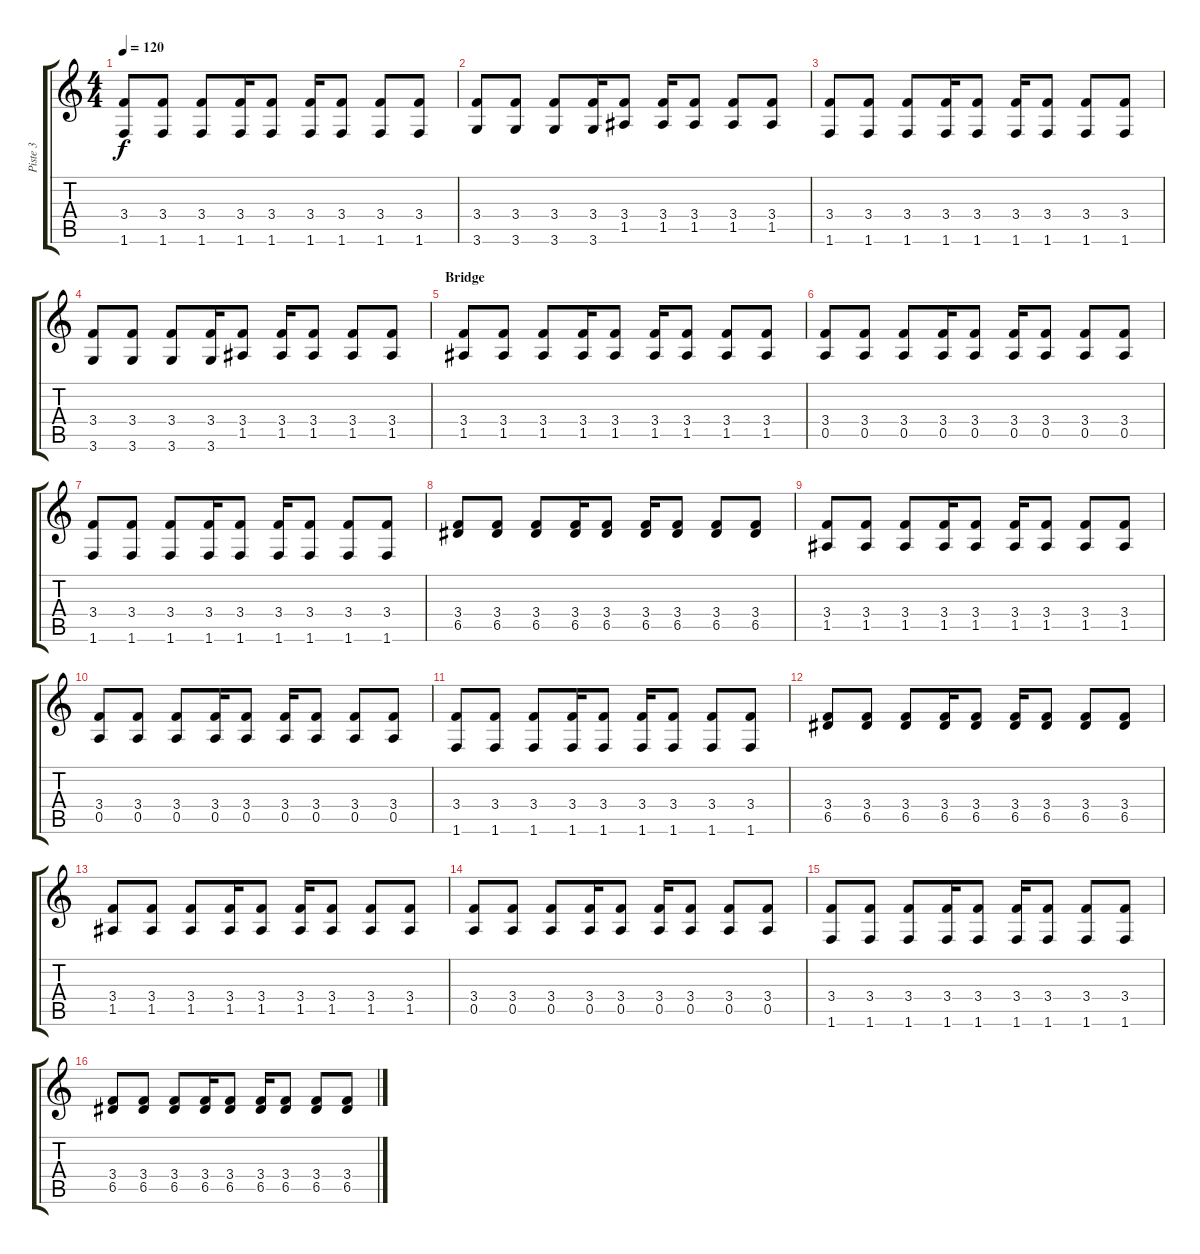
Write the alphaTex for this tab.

\track ("Piste 3" "Piste 3") {instrument overdrivenguitar}
\staff {score tabs}
\tuning (E4 B3 G3 D3 A2 E2) {hide}
\ts (4 4)
\tempo 120
\clef g2
\ks c
(3.4 1.6).8{dy f} (3.4 1.6).8 (3.4 1.6).8 (3.4 1.6).16 (3.4 1.6).8 (3.4 1.6).16 (3.4 1.6).8 (3.4 1.6).8 (3.4 1.6).8 |
(3.4 3.6).8 (3.4 3.6).8 (3.4 3.6).8 (3.4 3.6).16 (3.4 1.5).8 (3.4 1.5).16 (3.4 1.5).8 (3.4 1.5).8 (3.4 1.5).8 |
(3.4 1.6).8 (3.4 1.6).8 (3.4 1.6).8 (3.4 1.6).16 (3.4 1.6).8 (3.4 1.6).16 (3.4 1.6).8 (3.4 1.6).8 (3.4 1.6).8 |
(3.4 3.6).8 (3.4 3.6).8 (3.4 3.6).8 (3.4 3.6).16 (3.4 1.5).8 (3.4 1.5).16 (3.4 1.5).8 (3.4 1.5).8 (3.4 1.5).8 |
\section ("" "Bridge")
(3.4 1.5).8 (3.4 1.5).8 (3.4 1.5).8 (3.4 1.5).16 (3.4 1.5).8 (3.4 1.5).16 (3.4 1.5).8 (3.4 1.5).8 (3.4 1.5).8 |
(3.4 0.5).8 (3.4 0.5).8 (3.4 0.5).8 (3.4 0.5).16 (3.4 0.5).8 (3.4 0.5).16 (3.4 0.5).8 (3.4 0.5).8 (3.4 0.5).8 |
(3.4 1.6).8 (3.4 1.6).8 (3.4 1.6).8 (3.4 1.6).16 (3.4 1.6).8 (3.4 1.6).16 (3.4 1.6).8 (3.4 1.6).8 (3.4 1.6).8 |
(3.4 6.5).8 (3.4 6.5).8 (3.4 6.5).8 (3.4 6.5).16 (3.4 6.5).8 (3.4 6.5).16 (3.4 6.5).8 (3.4 6.5).8 (3.4 6.5).8 |
(3.4 1.5).8 (3.4 1.5).8 (3.4 1.5).8 (3.4 1.5).16 (3.4 1.5).8 (3.4 1.5).16 (3.4 1.5).8 (3.4 1.5).8 (3.4 1.5).8 |
(3.4 0.5).8 (3.4 0.5).8 (3.4 0.5).8 (3.4 0.5).16 (3.4 0.5).8 (3.4 0.5).16 (3.4 0.5).8 (3.4 0.5).8 (3.4 0.5).8 |
(3.4 1.6).8 (3.4 1.6).8 (3.4 1.6).8 (3.4 1.6).16 (3.4 1.6).8 (3.4 1.6).16 (3.4 1.6).8 (3.4 1.6).8 (3.4 1.6).8 |
(3.4 6.5).8 (3.4 6.5).8 (3.4 6.5).8 (3.4 6.5).16 (3.4 6.5).8 (3.4 6.5).16 (3.4 6.5).8 (3.4 6.5).8 (3.4 6.5).8 |
(3.4 1.5).8 (3.4 1.5).8 (3.4 1.5).8 (3.4 1.5).16 (3.4 1.5).8 (3.4 1.5).16 (3.4 1.5).8 (3.4 1.5).8 (3.4 1.5).8 |
(3.4 0.5).8 (3.4 0.5).8 (3.4 0.5).8 (3.4 0.5).16 (3.4 0.5).8 (3.4 0.5).16 (3.4 0.5).8 (3.4 0.5).8 (3.4 0.5).8 |
(3.4 1.6).8 (3.4 1.6).8 (3.4 1.6).8 (3.4 1.6).16 (3.4 1.6).8 (3.4 1.6).16 (3.4 1.6).8 (3.4 1.6).8 (3.4 1.6).8 |
(3.4 6.5).8 (3.4 6.5).8 (3.4 6.5).8 (3.4 6.5).16 (3.4 6.5).8 (3.4 6.5).16 (3.4 6.5).8 (3.4 6.5).8 (3.4 6.5).8
